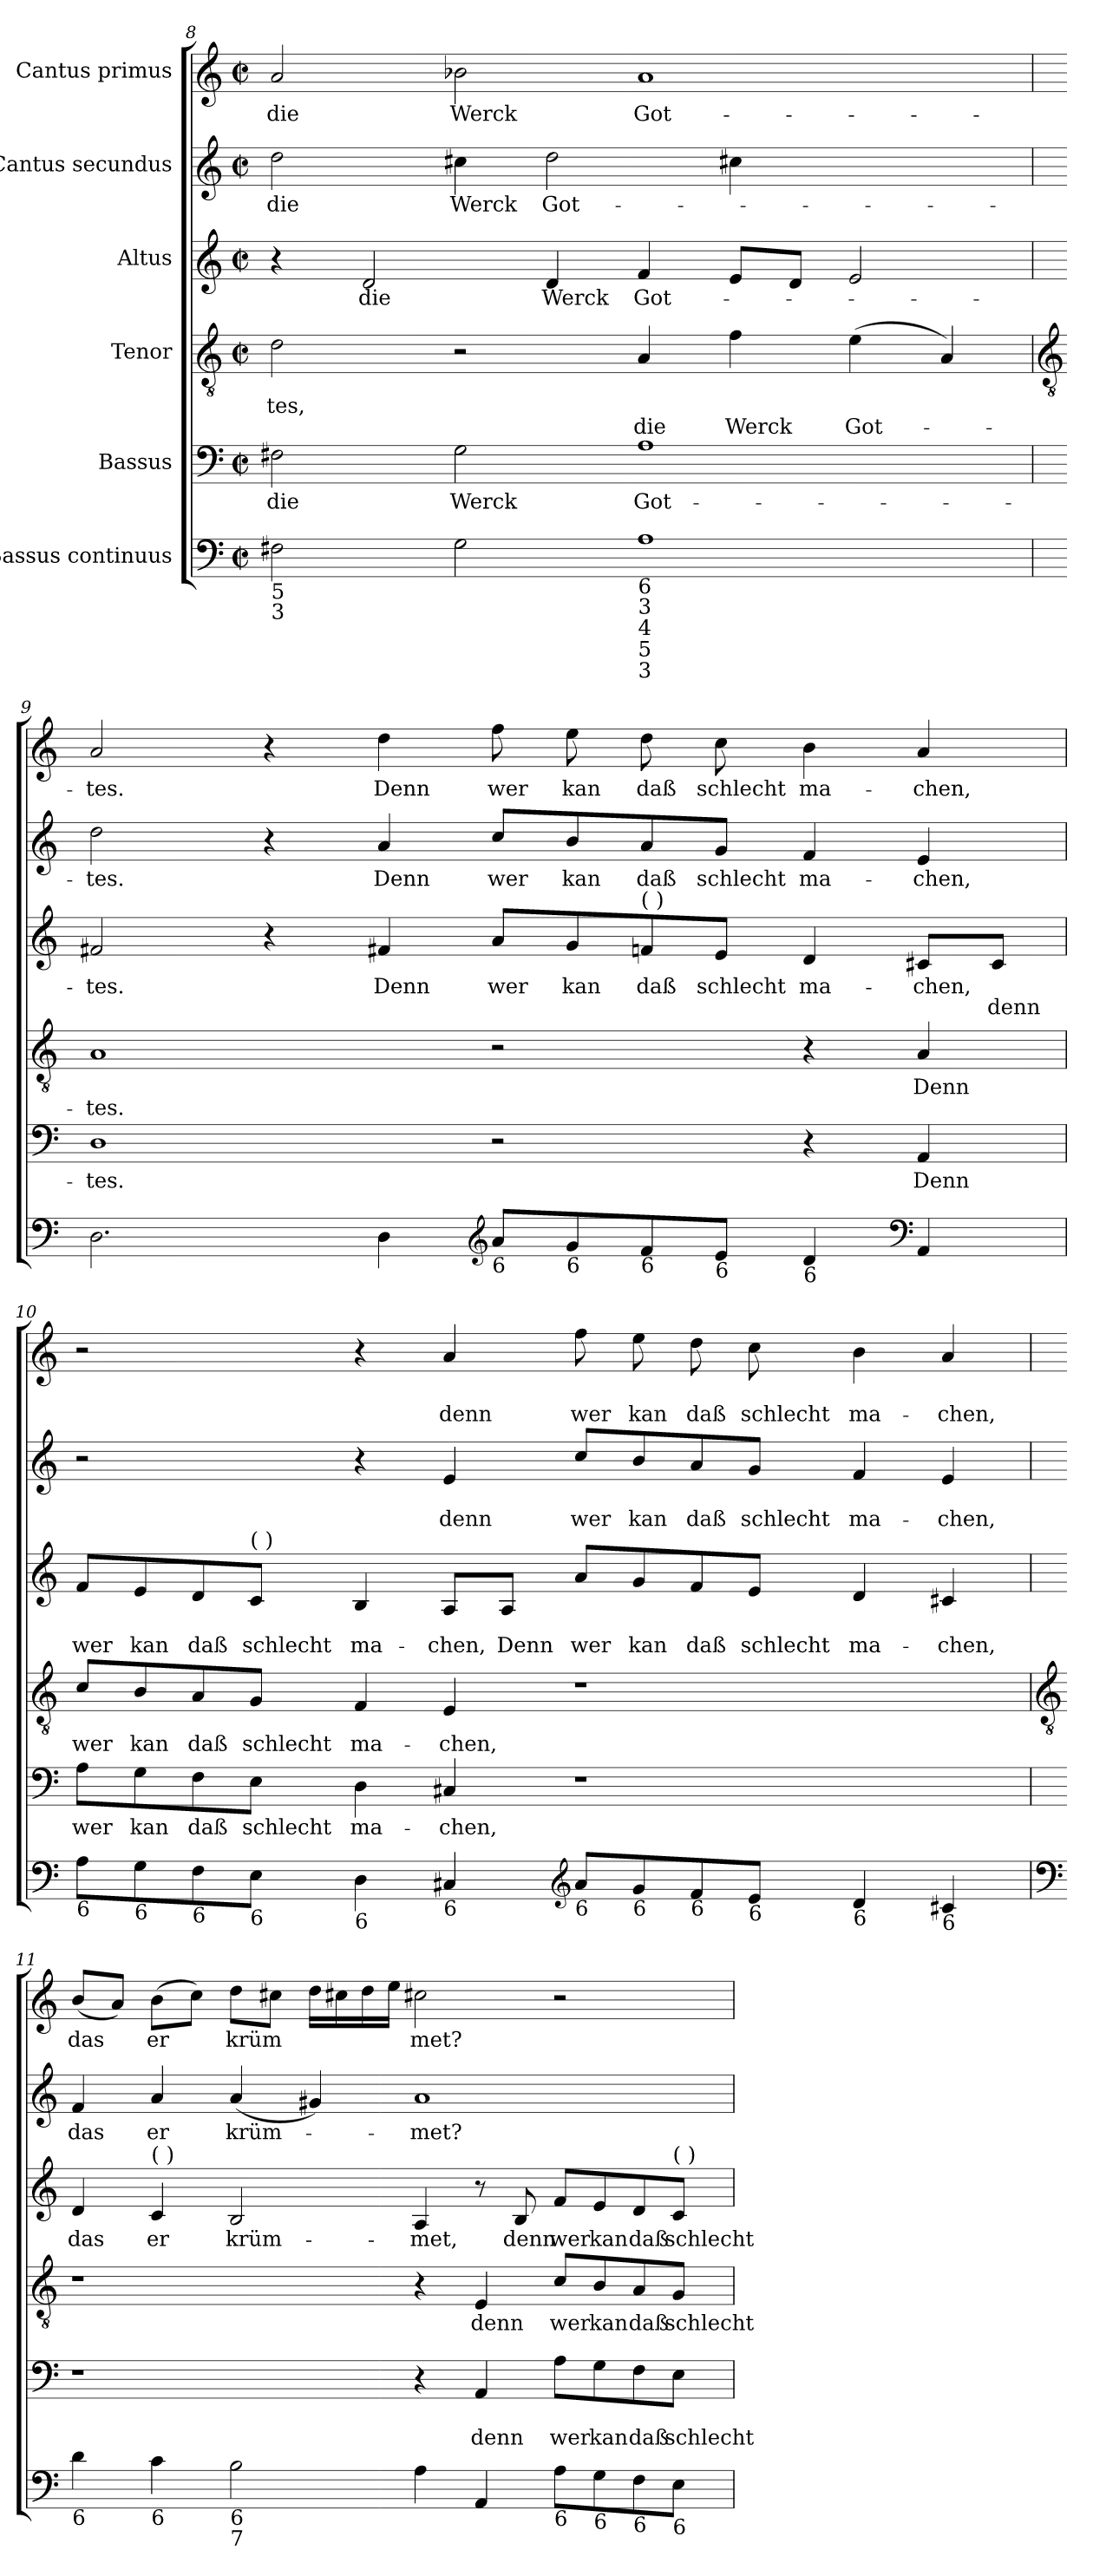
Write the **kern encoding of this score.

**kern	**kern	**text	**text	**kern	**text	**text	**kern	**text	**text	**kern	**text	**text	**kern	**text	**text
*part6	*part5	*part5	*part5	*part4	*part4	*part4	*part3	*part3	*part3	*part2	*part2	*part2	*part1	*part1	*part1
*staff6	*staff5	*staff5	*staff5	*staff4	*staff4	*staff4	*staff3	*staff3	*staff3	*staff2	*staff2	*staff2	*staff1	*staff1	*staff1
*I"Bassus continuus	*I"Bassus	*	*	*I"Tenor	*	*	*I"Altus	*	*	*I"Cantus secundus	*	*	*I"Cantus primus	*	*
*clefF4	*clefF4	*	*	*clefGv2	*	*	*clefG2	*	*	*clefG2	*	*	*clefG2	*	*
*k[]	*k[]	*	*	*k[]	*	*	*k[]	*	*	*k[]	*	*	*k[]	*	*
*C:	*C:	*	*	*C:	*	*	*C:	*	*	*C:	*	*	*C:	*	*
*M4/2	*M4/2	*	*	*M4/2	*	*	*M4/2	*	*	*M4/2	*	*	*M4/2	*	*
*met(c|)	*met(c|)	*	*	*met(c|)	*	*	*met(c|)	*	*	*met(c|)	*	*	*met(c|)	*	*
=8	=8	=8	=8	=8	=8	=8	=8	=8	=8	=8	=8	=8	=8	=8	=8
!LO:TX:b:t=5\n3	!	!	!	!	!	!	!	!	!	!	!	!	!	!	!
!	!	!LO:LY:b	!	!	!LO:LY:b	!	!	!	!	!	!LO:LY:b	!	!	!LO:LY:b	!
2F#X	2F#X	die	.	2d	-tes,	.	4r	.	.	2dd	die	.	2a	die	.
!	!	!	!	!	!	!	!	!LO:LY:b	!	!	!	!	!	!	!
.	.	.	.	.	.	.	2d	die	.	.	.	.	.	.	.
!	!	!LO:LY:b	!	!	!	!	!	!	!	!	!LO:LY:b	!	!	!LO:LY:b	!
2G	2G	Werck	.	2r	.	.	.	.	.	4cc#X	Werck	.	2b-X	Werck	.
!	!	!	!	!	!	!	!	!LO:LY:b	!	!	!LO:LY:b	!	!	!	!
.	.	.	.	.	.	.	4d	Werck	.	2dd	Got-	.	.	.	.
!LO:TX:b:t=6\n3	!	!	!	!	!	!	!	!	!	!	!	!	!	!	!
!LO:TX:b:t=4	!	!	!	!	!	!	!	!	!	!	!	!	!	!	!
!LO:TX:b:t=5	!	!	!	!	!	!	!	!	!	!	!	!	!	!	!
!LO:TX:b:t=3	!	!	!	!	!	!	!	!	!	!	!	!	!	!	!
!	!	!LO:LY:b	!	!	!	!LO:LY:b	!	!LO:LY:b	!	!	!	!	!	!LO:LY:b	!
1A	1A	Got-	.	4A	.	die	4f	Got-	.	.	.	.	1a	Got-	.
!	!	!	!	!	!	!LO:LY:b	!	!	!	!	!	!	!	!	!
.	.	.	.	4f	.	Werck	8e/L	.	.	4cc#X	.	.	.	.	.
.	.	.	.	.	.	.	8d/J	.	.	.	.	.	.	.	.
!	!	!	!	!	!	!LO:LY:b	!	!	!	!	!	!	!	!	!
.	.	.	.	(>4e	.	Got-	2e	.	.	2ryy	.	.	.	.	.
.	.	.	.	4A)	.	.	.	.	.	.	.	.	.	.	.
!!LO:LB:g=z
=9	=9	=9	=9	=9	=9	=9	=9	=9	=9	=9	=9	=9	=9	=9	=9
*	*	*	*	*clefGv2	*	*	*	*	*	*	*	*	*	*	*
!	!	!LO:LY:b	!	!	!	!LO:LY:b	!	!LO:LY:b	!	!	!LO:LY:b	!	!	!LO:LY:b	!
2.D	1D	-tes.	.	1A	.	-tes.	2f#X	-tes.	.	2dd	-tes.	.	2a	-tes.	.
.	.	.	.	.	.	.	4r	.	.	4r	.	.	4r	.	.
!	!	!	!	!	!	!	!	!LO:LY:b	!	!	!LO:LY:b	!	!	!LO:LY:b	!
4D	.	.	.	.	.	.	4f#X	Denn	.	4a	Denn	.	4dd	Denn	.
*clefG2	*	*	*	*	*	*	*	*	*	*	*	*	*	*	*
!LO:TX:b:t=6	!	!	!	!	!	!	!	!	!	!	!	!	!	!	!
!	!	!	!	!	!	!	!	!LO:LY:b	!	!	!LO:LY:b	!	!	!LO:LY:b	!
8a/L	2r	.	.	2r	.	.	8a/L	wer	.	8cc/L	wer	.	8ff	wer	.
!LO:TX:b:t=6	!	!	!	!	!	!	!	!	!	!	!	!	!	!	!
!	!	!	!	!	!	!	!	!LO:LY:b	!	!	!LO:LY:b	!	!	!LO:LY:b	!
8g/	.	.	.	.	.	.	8g/	kan	.	8b/	kan	.	8ee	kan	.
!	!	!	!	!	!	!	!LO:TX:a:t=(  )	!	!	!	!	!	!	!	!
!LO:TX:b:t=6	!	!	!	!	!	!	!	!	!	!	!	!	!	!	!
!	!	!	!	!	!	!	!	!LO:LY:b	!	!	!LO:LY:b	!	!	!LO:LY:b	!
8f/	.	.	.	.	.	.	8f/	daß	.	8a/	daß	.	8dd	daß	.
!LO:TX:b:t=6	!	!	!	!	!	!	!	!	!	!	!	!	!	!	!
!	!	!	!	!	!	!	!	!LO:LY:b	!	!	!LO:LY:b	!	!	!LO:LY:b	!
8e/J	.	.	.	.	.	.	8e/J	schlecht	.	8g/J	schlecht	.	8cc	schlecht	.
!LO:TX:b:t=6	!	!	!	!	!	!	!	!	!	!	!	!	!	!	!
!	!	!	!	!	!	!	!	!LO:LY:b	!	!	!LO:LY:b	!	!	!LO:LY:b	!
4d	4r	.	.	4r	.	.	4d	ma-	.	4f	ma-	.	4b	ma-	.
*clefF4	*	*	*	*	*	*	*	*	*	*	*	*	*	*	*
!	!	!LO:LY:b	!	!	!LO:LY:b	!	!	!LO:LY:b	!	!	!LO:LY:b	!	!	!LO:LY:b	!
4AA	4AA	Denn	.	4A	Denn	.	8c#X/L	-chen,	.	4e	-chen,	.	4a	-chen,	.
!	!	!	!	!	!	!	!	!	!LO:LY:b	!	!	!	!	!	!
.	.	.	.	.	.	.	8c#/J	.	denn	.	.	.	.	.	.
=10	=10	=10	=10	=10	=10	=10	=10	=10	=10	=10	=10	=10	=10	=10	=10
!LO:TX:b:t=6	!	!	!	!	!	!	!	!	!	!	!	!	!	!	!
!	!	!LO:LY:b	!	!	!LO:LY:b	!	!	!	!LO:LY:b	!	!	!	!	!	!
8A\L	8A\L	wer	.	8c/L	wer	.	8f/L	.	wer	2r	.	.	2r	.	.
!LO:TX:b:t=6	!	!	!	!	!	!	!	!	!	!	!	!	!	!	!
!	!	!LO:LY:b	!	!	!LO:LY:b	!	!	!	!LO:LY:b	!	!	!	!	!	!
8G\	8G\	kan	.	8B/	kan	.	8e/	.	kan	.	.	.	.	.	.
!LO:TX:b:t=6	!	!	!	!	!	!	!	!	!	!	!	!	!	!	!
!	!	!LO:LY:b	!	!	!LO:LY:b	!	!	!	!LO:LY:b	!	!	!	!	!	!
8F\	8F\	daß	.	8A/	daß	.	8d/	.	daß	.	.	.	.	.	.
!	!	!	!	!	!	!	!LO:TX:a:t=(  )	!	!	!	!	!	!	!	!
!LO:TX:b:t=6	!	!	!	!	!	!	!	!	!	!	!	!	!	!	!
!	!	!LO:LY:b	!	!	!LO:LY:b	!	!	!	!LO:LY:b	!	!	!	!	!	!
8E\J	8E\J	schlecht	.	8G/J	schlecht	.	8c/J	.	schlecht	.	.	.	.	.	.
!LO:TX:b:t=6	!	!	!	!	!	!	!	!	!	!	!	!	!	!	!
!	!	!LO:LY:b	!	!	!LO:LY:b	!	!	!	!LO:LY:b	!	!	!	!	!	!
4D	4D	ma-	.	4F	ma-	.	4B	.	ma-	4r	.	.	4r	.	.
!LO:TX:b:t=6	!	!	!	!	!	!	!	!	!	!	!	!	!	!	!
!	!	!LO:LY:b	!	!	!LO:LY:b	!	!	!	!LO:LY:b	!	!	!LO:LY:b	!	!	!LO:LY:b
4C#X	4C#X	-chen,	.	4E	-chen,	.	8A/L	.	-chen,	4e	.	denn	4a	.	denn
!	!	!	!	!	!	!	!	!	!LO:LY:b	!	!	!	!	!	!
.	.	.	.	.	.	.	8A/J	.	Denn	.	.	.	.	.	.
*clefG2	*	*	*	*	*	*	*	*	*	*	*	*	*	*	*
!LO:TX:b:t=6	!	!	!	!	!	!	!	!	!	!	!	!	!	!	!
!	!	!	!	!	!	!	!	!	!LO:LY:b	!	!	!LO:LY:b	!	!	!LO:LY:b
8a/L	1r	.	.	1r	.	.	8a/L	.	wer	8cc/L	.	wer	8ff	.	wer
!LO:TX:b:t=6	!	!	!	!	!	!	!	!	!	!	!	!	!	!	!
!	!	!	!	!	!	!	!	!	!LO:LY:b	!	!	!LO:LY:b	!	!	!LO:LY:b
8g/	.	.	.	.	.	.	8g/	.	kan	8b/	.	kan	8ee	.	kan
!LO:TX:b:t=6	!	!	!	!	!	!	!	!	!	!	!	!	!	!	!
!	!	!	!	!	!	!	!	!	!LO:LY:b	!	!	!LO:LY:b	!	!	!LO:LY:b
8f/	.	.	.	.	.	.	8f/	.	daß	8a/	.	daß	8dd	.	daß
!LO:TX:b:t=6	!	!	!	!	!	!	!	!	!	!	!	!	!	!	!
!	!	!	!	!	!	!	!	!	!LO:LY:b	!	!	!LO:LY:b	!	!	!LO:LY:b
8e/J	.	.	.	.	.	.	8e/J	.	schlecht	8g/J	.	schlecht	8cc	.	schlecht
!LO:TX:b:t=6	!	!	!	!	!	!	!	!	!	!	!	!	!	!	!
!	!	!	!	!	!	!	!	!	!LO:LY:b	!	!	!LO:LY:b	!	!	!LO:LY:b
4d	.	.	.	.	.	.	4d	.	ma-	4f	.	ma-	4b	.	ma-
!LO:TX:b:t=6	!	!	!	!	!	!	!	!	!	!	!	!	!	!	!
!	!	!	!	!	!	!	!	!	!LO:LY:b	!	!	!LO:LY:b	!	!	!LO:LY:b
4c#X	.	.	.	.	.	.	4c#X	.	-chen,	4e	.	-chen,	4a	.	-chen,
!!LO:LB:g=z
=11	=11	=11	=11	=11	=11	=11	=11	=11	=11	=11	=11	=11	=11	=11	=11
*clefF4	*	*	*	*clefGv2	*	*	*	*	*	*	*	*	*	*	*
!LO:TX:b:t=6	!	!	!	!	!	!	!	!	!	!	!	!	!	!	!
!	!	!	!	!	!	!	!	!LO:LY:b	!	!	!LO:LY:b	!	!	!LO:LY:b	!
4d	1r	.	.	1r	.	.	4d	das	.	4f	das	.	(<8bL	das	.
.	.	.	.	.	.	.	.	.	.	.	.	.	8aJ)	.	.
!	!	!	!	!	!	!	!LO:TX:a:t=(  )	!	!	!	!	!	!	!	!
!LO:TX:b:t=6	!	!	!	!	!	!	!	!	!	!	!	!	!	!	!
!	!	!	!	!	!	!	!	!LO:LY:b	!	!	!LO:LY:b	!	!	!LO:LY:b	!
4c	.	.	.	.	.	.	4c	er	.	4a	er	.	(>8bL	er	.
.	.	.	.	.	.	.	.	.	.	.	.	.	8ccJ)	.	.
!LO:TX:b:t=6	!	!	!	!	!	!	!	!	!	!	!	!	!	!	!
!LO:TX:b:t=7	!	!	!	!	!	!	!	!	!	!	!	!	!	!	!
!	!	!	!	!	!	!	!	!LO:LY:b	!	!	!LO:LY:b	!	!	!LO:LY:b	!
2B	.	.	.	.	.	.	2B	krüm-	.	(<4a	krüm-	.	8ddL	krüm	.
.	.	.	.	.	.	.	.	.	.	.	.	.	8cc#XJ	.	.
.	.	.	.	.	.	.	.	.	.	4g#X)	.	.	16ddLL	.	.
.	.	.	.	.	.	.	.	.	.	.	.	.	16cc#X	.	.
.	.	.	.	.	.	.	.	.	.	.	.	.	16dd	.	.
.	.	.	.	.	.	.	.	.	.	.	.	.	16eeJJ	.	.
!	!	!	!	!	!	!	!	!LO:LY:b	!	!	!LO:LY:b	!	!	!LO:LY:b	!
4A	4r	.	.	4r	.	.	4A	-met,	.	1a	-met?	.	2cc#X	met?	.
!	!	!	!LO:LY:b	!	!LO:LY:b	!	!	!	!	!	!	!	!	!	!
4AA	4AA	.	denn	4E	denn	.	8r	.	.	.	.	.	.	.	.
!	!	!	!	!	!	!	!	!LO:LY:b	!	!	!	!	!	!	!
.	.	.	.	.	.	.	8B	denn	.	.	.	.	.	.	.
!LO:TX:b:t=6	!	!	!	!	!	!	!	!	!	!	!	!	!	!	!
!	!	!	!LO:LY:b	!	!LO:LY:b	!	!	!LO:LY:b	!	!	!	!	!	!	!
8A\L	8A\L	.	wer	8c/L	wer	.	8f/L	wer	.	.	.	.	2r	.	.
!LO:TX:b:t=6	!	!	!	!	!	!	!	!	!	!	!	!	!	!	!
!	!	!	!LO:LY:b	!	!LO:LY:b	!	!	!LO:LY:b	!	!	!	!	!	!	!
8G\	8G\	.	kan	8B/	kan	.	8e/	kan	.	.	.	.	.	.	.
!LO:TX:b:t=6	!	!	!	!	!	!	!	!	!	!	!	!	!	!	!
!	!	!	!LO:LY:b	!	!LO:LY:b	!	!	!LO:LY:b	!	!	!	!	!	!	!
8F\	8F\	.	daß	8A/	daß	.	8d/	daß	.	.	.	.	.	.	.
!	!	!	!	!	!	!	!LO:TX:a:t=(  )	!	!	!	!	!	!	!	!
!LO:TX:b:t=6	!	!	!	!	!	!	!	!	!	!	!	!	!	!	!
!	!	!	!LO:LY:b	!	!LO:LY:b	!	!	!LO:LY:b	!	!	!	!	!	!	!
8E\J	8E\J	.	schlecht	8G/J	schlecht	.	8c/J	schlecht	.	.	.	.	.	.	.
=	=	=	=	=	=	=	=	=	=	=	=	=	=	=	=
*-	*-	*-	*-	*-	*-	*-	*-	*-	*-	*-	*-	*-	*-	*-	*-
